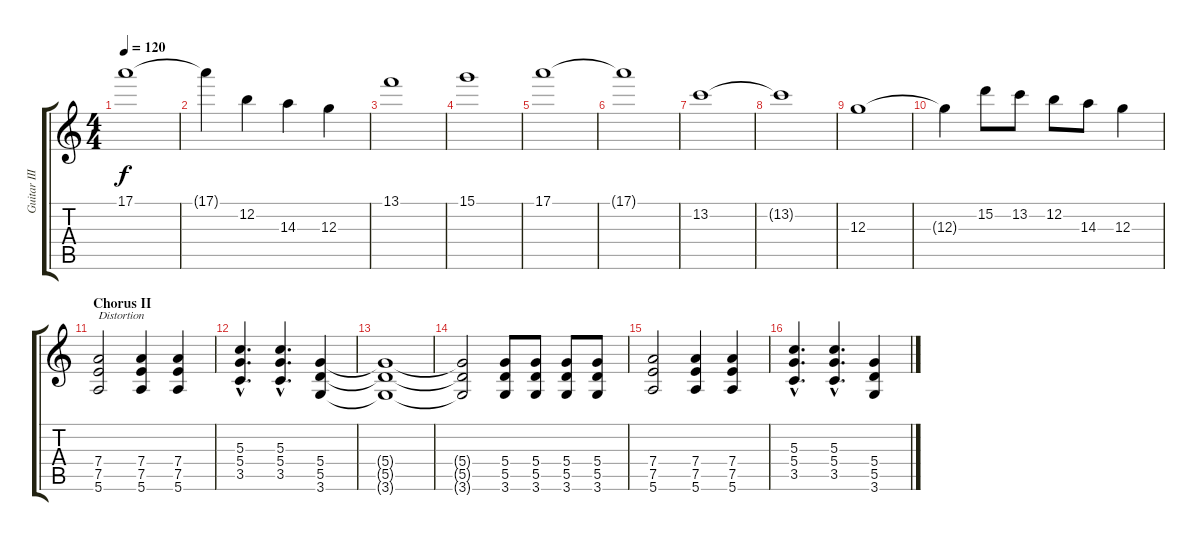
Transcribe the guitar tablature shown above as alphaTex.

\track ("Guitar III" "Guitar III") {instrument overdrivenguitar}
\staff {score tabs}
\tuning (E4 B3 G3 D3 A2 E2) {hide}
\ts (4 4)
\tempo 120
\clef g2
\ks c
17.1.1{dy f} |
17.1{t}.4 12.2.4 14.3.4 12.3.4 |
13.1.1 |
15.1.1 |
17.1.1 |
17.1{t}.1 |
13.2.1 |
13.2{t}.1 |
12.3.1 |
12.3{t}.4 15.2.8 13.2.8 12.2.8 14.3.8 12.3.4 |
\section ("" "Chorus II")
(7.4 7.5 5.6).2{txt "Distortion" volume 10} (7.4 7.5 5.6).4 (7.4 7.5 5.6).4 |
(5.3{hac} 5.4{hac} 3.5{hac}).4{d} (5.3{hac} 5.4{hac} 3.5{hac}).4{d} (5.4 5.5 3.6).4 |
(5.4{t} 5.5{t} 3.6{t}).1 |
(5.4{t} 5.5{t} 3.6{t}).2 (5.4 5.5 3.6).8 (5.4 5.5 3.6).8 (5.4 5.5 3.6).8 (5.4 5.5 3.6).8 |
(7.4 7.5 5.6).2 (7.4 7.5 5.6).4 (7.4 7.5 5.6).4 |
(5.3{hac} 5.4{hac} 3.5{hac}).4{d} (5.3{hac} 5.4{hac} 3.5{hac}).4{d} (5.4 5.5 3.6).4
